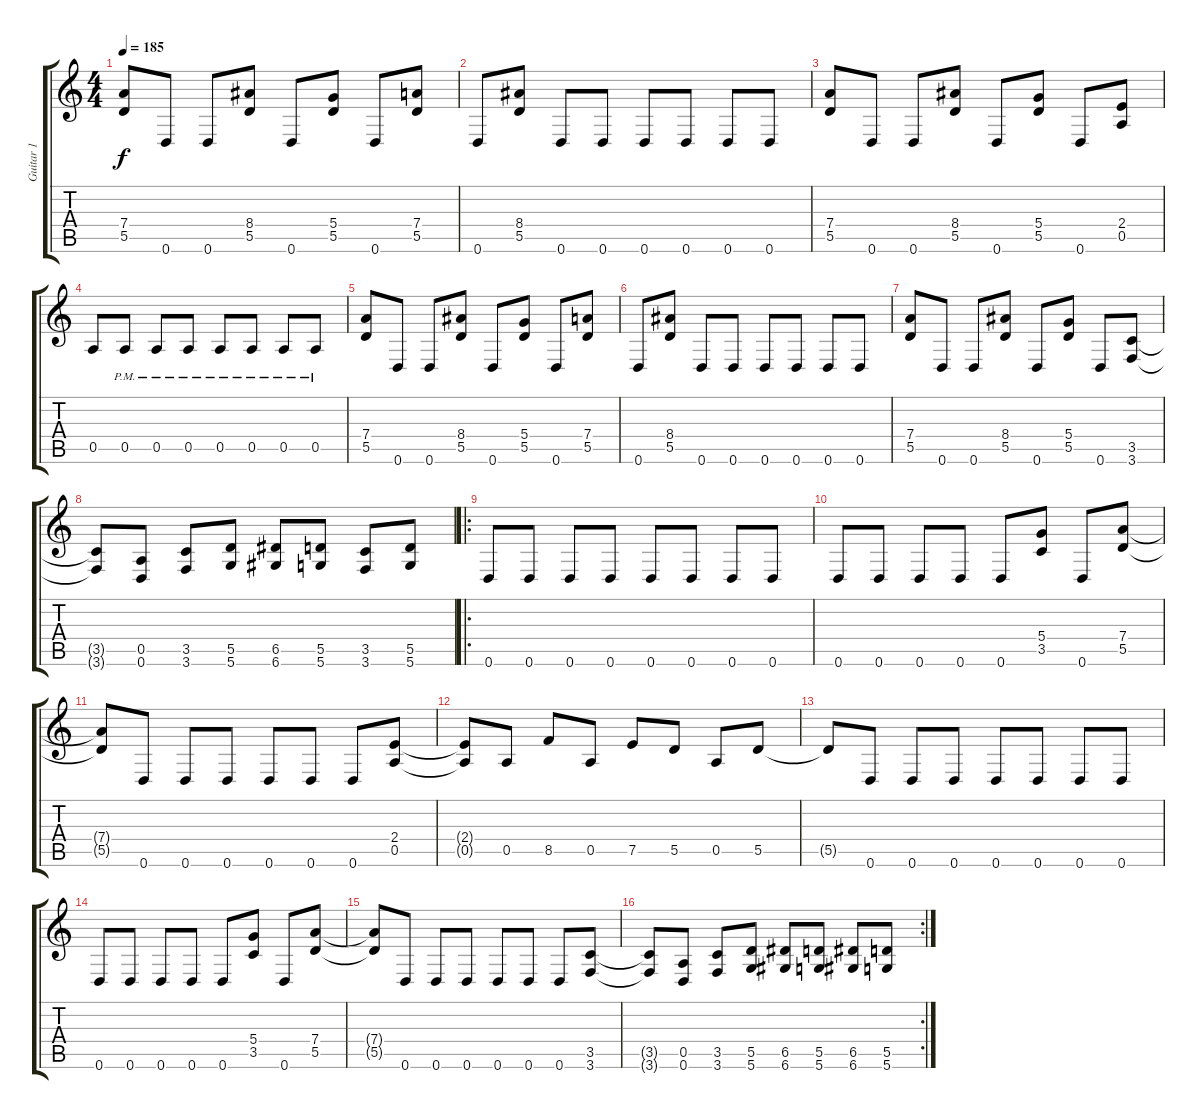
\track ("Guitar 1" "Guitar 1") {instrument distortionguitar}
\staff {score tabs}
\tuning (E4 B3 G3 D3 A2 D2) {hide}
\ts (4 4)
\tempo 185
\clef g2
\ks c
(7.4 5.5).8{dy f} 0.6.8 0.6.8 (8.4 5.5).8 0.6.8 (5.4 5.5).8 0.6.8 (7.4 5.5).8 |
0.6.8 (8.4 5.5).8 0.6.8 0.6.8 0.6.8 0.6.8 0.6.8 0.6.8 |
(7.4 5.5).8 0.6.8 0.6.8 (8.4 5.5).8 0.6.8 (5.4 5.5).8 0.6.8 (2.4 0.5).8 |
0.5.8 0.5{pm}.8 0.5{pm}.8 0.5{pm}.8 0.5{pm}.8 0.5{pm}.8 0.5{pm}.8 0.5{pm}.8 |
(7.4 5.5).8 0.6.8 0.6.8 (8.4 5.5).8 0.6.8 (5.4 5.5).8 0.6.8 (7.4 5.5).8 |
0.6.8 (8.4 5.5).8 0.6.8 0.6.8 0.6.8 0.6.8 0.6.8 0.6.8 |
(7.4 5.5).8 0.6.8 0.6.8 (8.4 5.5).8 0.6.8 (5.4 5.5).8 0.6.8 (3.5 3.6).8 |
(3.5{t} 3.6{t}).8 (0.5 0.6).8 (3.5 3.6).8 (5.5 5.6).8 (6.5 6.6).8 (5.5 5.6).8 (3.5 3.6).8 (5.5 5.6).8 |
\ro
0.6.8 0.6.8 0.6.8 0.6.8 0.6.8 0.6.8 0.6.8 0.6.8 |
0.6.8 0.6.8 0.6.8 0.6.8 0.6.8 (5.4 3.5).8 0.6.8 (7.4 5.5).8 |
(7.4{t} 5.5{t}).8 0.6.8 0.6.8 0.6.8 0.6.8 0.6.8 0.6.8 (2.4 0.5).8 |
(2.4{t} 0.5{t}).8 0.5.8 8.5.8 0.5.8 7.5.8 5.5.8 0.5.8 5.5.8 |
5.5{t}.8 0.6.8 0.6.8 0.6.8 0.6.8 0.6.8 0.6.8 0.6.8 |
0.6.8 0.6.8 0.6.8 0.6.8 0.6.8 (5.4 3.5).8 0.6.8 (7.4 5.5).8 |
(7.4{t} 5.5{t}).8 0.6.8 0.6.8 0.6.8 0.6.8 0.6.8 0.6.8 (3.5 3.6).8 |
\rc 2
(3.5{t} 3.6{t}).8 (0.5 0.6).8 (3.5 3.6).8 (5.5 5.6).8 (6.5 6.6).8 (5.5 5.6).8 (6.5 6.6).8 (5.5 5.6).8
